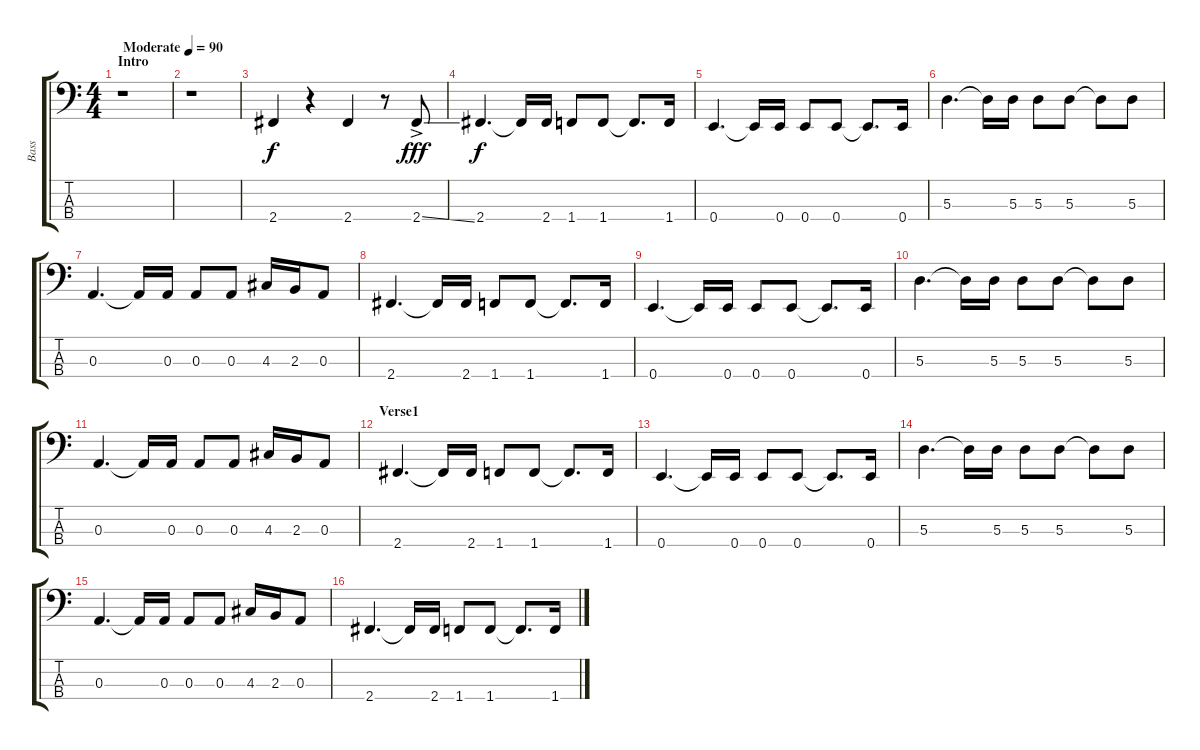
\track ("Bass" "Bass") {instrument electricbasspick}
\staff {score tabs}
\tuning (G2 D2 A1 E1) {hide}
\ts (4 4)
\section ("" "Intro")
\tempo (90 "Moderate")
\clef f4
\ks c
r.1{dy f instrument electricbasspick} |
r.1 |
2.4.4 r.4 2.4.4 r.8 2.4{ss ac}.8{dy fff} |
2.4.4{d dy f} 2.4{t}.16 2.4.16 1.4.8 1.4.8 1.4{t}.8{d} 1.4.16 |
0.4.4{d} 0.4{t}.16 0.4.16 0.4.8 0.4.8 0.4{t}.8{d} 0.4.16 |
5.3.4{d} 5.3{t}.16 5.3.16 5.3.8 5.3.8 5.3{t}.8 5.3.8 |
0.3.4{d} 0.3{t}.16 0.3.16 0.3.8 0.3.8 4.3.16 2.3.16 0.3.8 |
2.4.4{d} 2.4{t}.16 2.4.16 1.4.8 1.4.8 1.4{t}.8{d} 1.4.16 |
0.4.4{d} 0.4{t}.16 0.4.16 0.4.8 0.4.8 0.4{t}.8{d} 0.4.16 |
5.3.4{d} 5.3{t}.16 5.3.16 5.3.8 5.3.8 5.3{t}.8 5.3.8 |
0.3.4{d} 0.3{t}.16 0.3.16 0.3.8 0.3.8 4.3.16 2.3.16 0.3.8 |
\section ("" "Verse1")
2.4.4{d} 2.4{t}.16 2.4.16 1.4.8 1.4.8 1.4{t}.8{d} 1.4.16 |
0.4.4{d} 0.4{t}.16 0.4.16 0.4.8 0.4.8 0.4{t}.8{d} 0.4.16 |
5.3.4{d} 5.3{t}.16 5.3.16 5.3.8 5.3.8 5.3{t}.8 5.3.8 |
0.3.4{d} 0.3{t}.16 0.3.16 0.3.8 0.3.8 4.3.16 2.3.16 0.3.8 |
2.4.4{d} 2.4{t}.16 2.4.16 1.4.8 1.4.8 1.4{t}.8{d} 1.4.16
